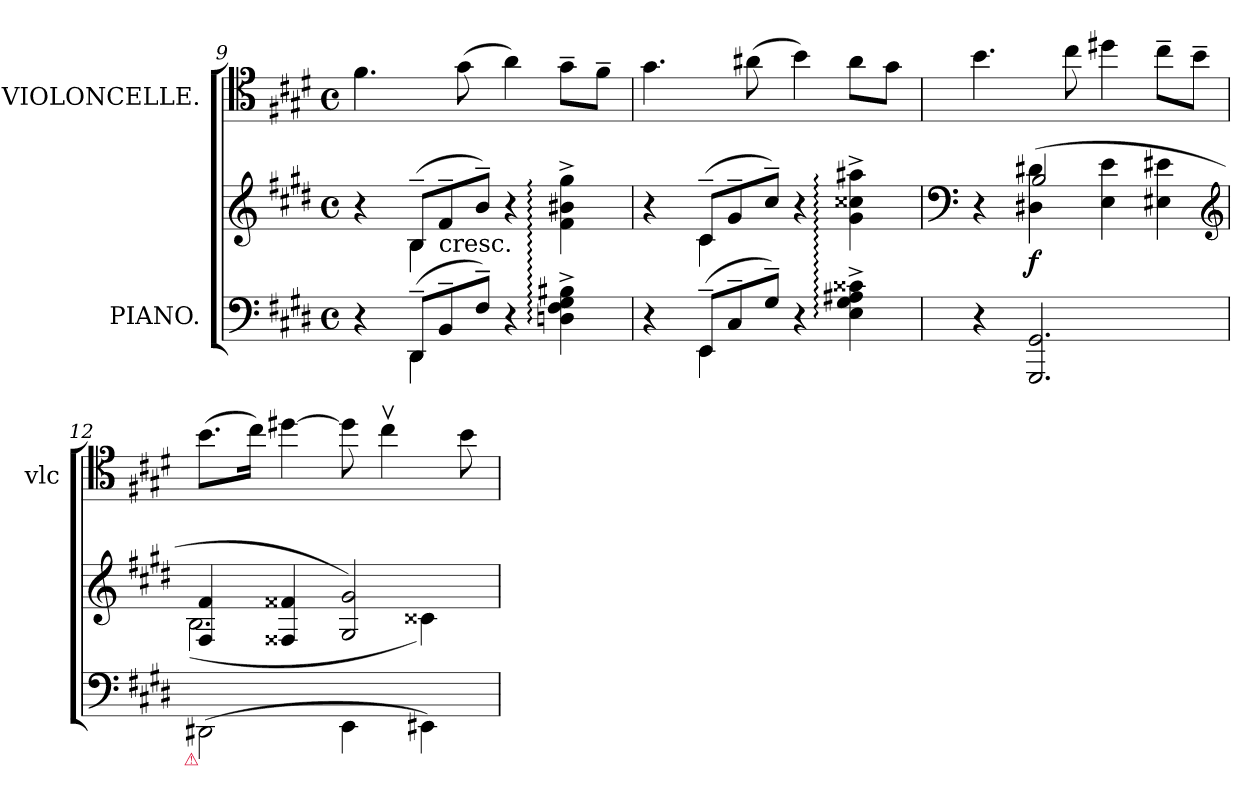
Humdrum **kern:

**kern	**kern	**dynam	**kern
*part2	*part2	*part2	*part1
*staff3	*staff2	*staff2/3	*staff1
*I"PIANO.	*	*	*I"VIOLONCELLE.
*	*	*	*I'vlc
*clefF4	*clefG2	*	*clefC4
*k[f#c#g#d#]	*k[f#c#g#d#]	*	*k[f#c#g#d#]
*E:	*E:	*	*E:
*M4/4	*M4/4	*	*M4/4
*met(c)	*met(c)	*	*met(c)
=9	=9	=9	=9
*^	*^	*	*
4r	4ryy	4r	4ryy	.	4.f#\
*Xtuplet	*	*Xtuplet	*	*	*
(12DD#~/L	4DD#\	(12B~/L	4B\	.	.
!	!	!LO:TX:c:t=cresc.	!	!	!
12BB~/	.	12f#~/	.	.	.
.	.	.	.	.	(8g#\
12F#~/J)	.	12b~/J)	.	.	.
4r	4ryy	4r	4ryy	.	4a\)
4Dn::^\ 4F#::^\ 4G#::^\ 4B#X::^\	4ryy	4f#::^\ 4b#X::^\ 4gg#::^\	4ryy	.	8g#~\L
.	.	.	.	.	8f#~\J
=10	=10	=10	=10	=10	=10
4r	4ryy	4r	4ryy	.	4.g#\
(12EE~/L	4EE\	(12c#~/L	4c#\	.	.
12C#~/	.	12g#~/	.	.	.
.	.	.	.	.	(8a#X\
12G#~/J)	.	12cc#~/J)	.	.	.
4r	4ryy	4r	4ryy	.	4b\)
4E::^\ 4G#::^\ 4A#X::^\ 4c##X::^\	4ryy	4g#::^\ 4cc##X::^\ 4aa#X::^\	4ryy	.	8a#\L
.	.	.	.	.	8g#\J
*v	*v	*	*	*	*
=11	=11	=11	=11	=11
*	*clefF4	*	*	*
4r	4r	4ryy	.	4.b\
2.GGG#/ 2.GG#/	(4D#X\ 4d#X\	2B/	f	.
.	.	.	.	8cc#\
.	4E\ 4e\	.	.	4dd#X\
.	4E#X\ 4e#X\	4ryy	.	8cc#~\L
.	.	.	.	8b~\J
*	*clefG2	*	*	*
=12	=12	=12	=12	=12
!LO:TX:b:i:rj:color=crimson:t=⚠	!	!	!	!
(<2DDD#Xyy\ 2DD#X\	4F#/ 4f#/	(2.B\	.	(8.b\L
.	.	.	.	16cc#\Jk)
.	4F##X/ 4f##X/	.	.	[4dd#X\
4EEEyy\ 4EE\	2G#/ 2g#/)	.	.	8dd#\]
.	.	.	.	4cc#v\
4EEE#Xyy\ 4EE#X\)	.	4c##X\)	.	.
.	.	.	.	8b\
*	*v	*v	*	*
=	=	=	=
*-	*-	*-	*-
